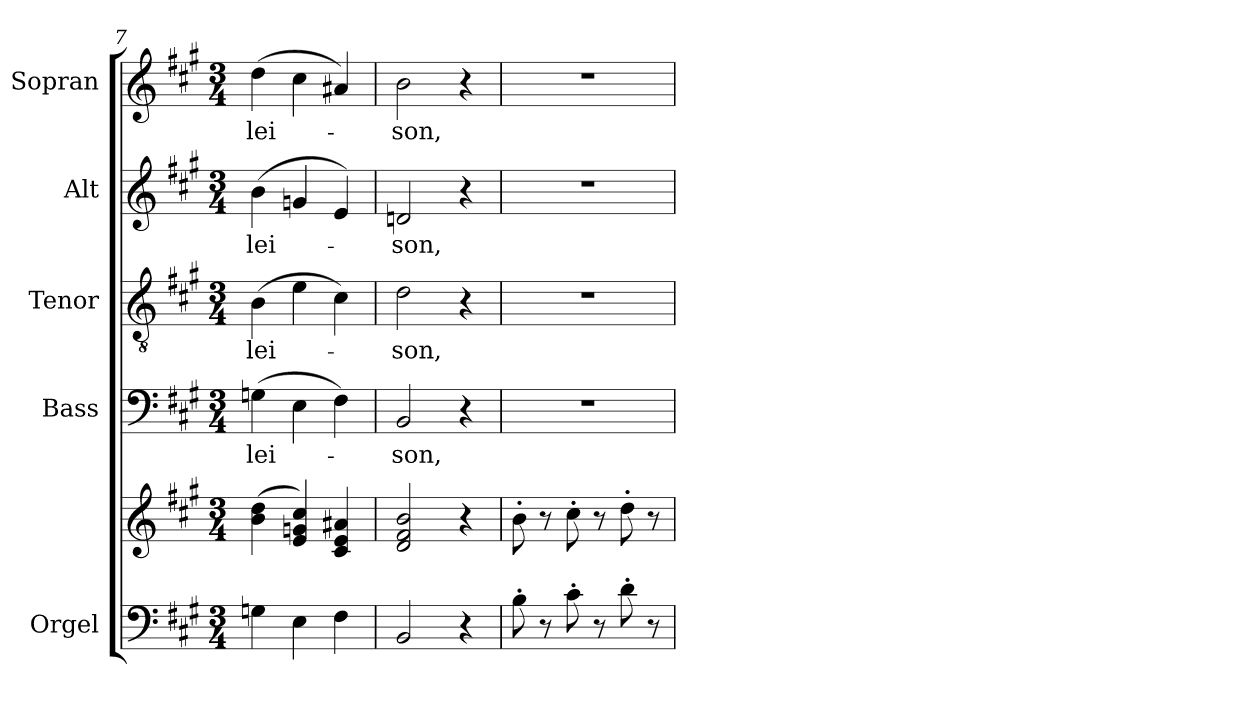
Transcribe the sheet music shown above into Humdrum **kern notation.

**kern	**kern	**kern	**text	**kern	**text	**kern	**text	**kern	**text
*part5	*part5	*part4	*part4	*part3	*part3	*part2	*part2	*part1	*part1
*staff6	*staff5	*staff4	*staff4	*staff3	*staff3	*staff2	*staff2	*staff1	*staff1
*I"Orgel	*	*I"Bass	*	*I"Tenor	*	*I"Alt	*	*I"Sopran	*
*I'Org.	*	*I'B.	*	*I'T.	*	*I'A.	*	*I'S.	*
!!LO:LB:g=z
*clefF4	*clefG2	*clefF4	*	*clefGv2	*	*clefG2	*	*clefG2	*
*k[f#c#g#]	*k[f#c#g#]	*k[f#c#g#]	*	*k[f#c#g#]	*	*k[f#c#g#]	*	*k[f#c#g#]	*
*A:	*A:	*A:	*	*A:	*	*A:	*	*A:	*
*M3/4	*M3/4	*M3/4	*	*M3/4	*	*M3/4	*	*M3/4	*
=7	=7	=7	=7	=7	=7	=7	=7	=7	=7
!	!	!	!LO:LY:b	!	!LO:LY:b	!	!LO:LY:b	!	!LO:LY:b
4Gn\	(>4b\ 4dd\	(>4Gn\	-lei-	(>4B\	-lei-	(>4b\	-lei-	(>4dd\	-lei-
4E\	4e/ 4gn/ 4cc#/)	4E\	.	4e\	.	4gn/	.	4cc#\	.
4F#\	4c#/ 4e/ 4a#X/	4F#\)	.	4c#\)	.	4e/)	.	4a#X/)	.
=8	=8	=8	=8	=8	=8	=8	=8	=8	=8
!	!	!	!LO:LY:b	!	!LO:LY:b	!	!LO:LY:b	!	!LO:LY:b
2BB/	2d/ 2f#/ 2b/	2BB/	-son,	2d\	-son,	2dn/	-son,	2b\	-son,
4r	4r	4r	.	4r	.	4r	.	4r	.
=9	=9	=9	=9	=9	=9	=9	=9	=9	=9
8B'>\	8b'>\	2.r	.	2.r	.	2.r	.	2.r	.
8r	8r	.	.	.	.	.	.	.	.
8c#'>\	8cc#'>\	.	.	.	.	.	.	.	.
8r	8r	.	.	.	.	.	.	.	.
8d'>\	8dd'>\	.	.	.	.	.	.	.	.
8r	8r	.	.	.	.	.	.	.	.
=	=	=	=	=	=	=	=	=	=
*-	*-	*-	*-	*-	*-	*-	*-	*-	*-
